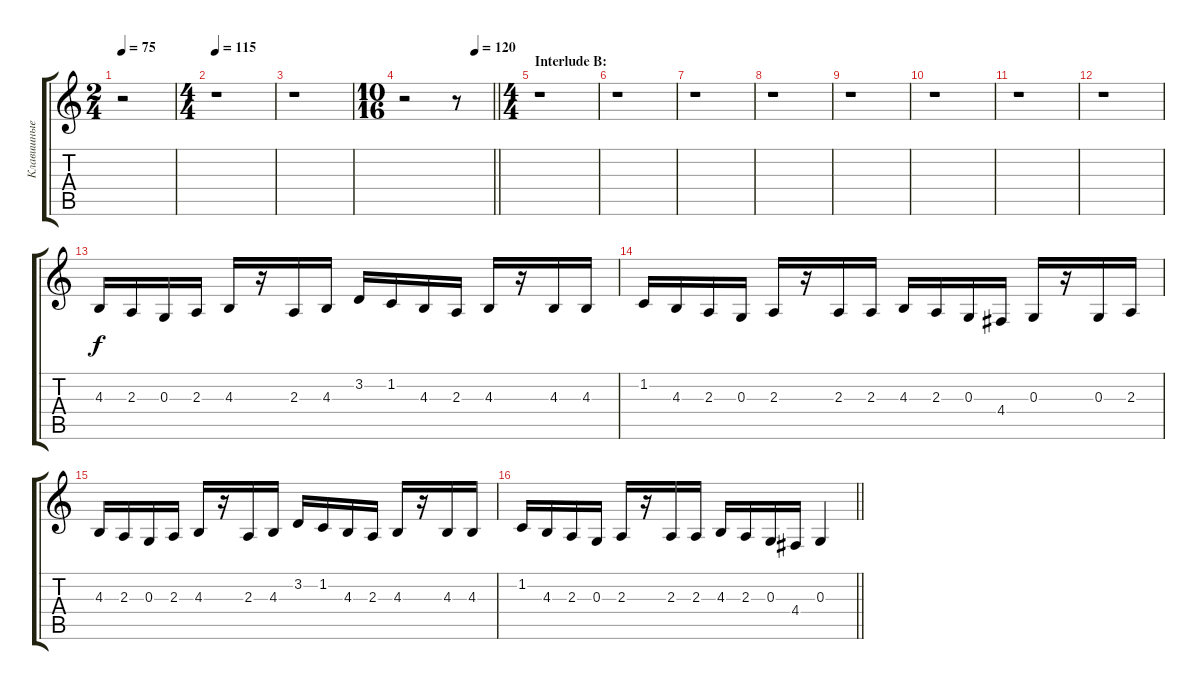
\track ("Клавишные" "Клавишные") {instrument fx1rain}
\staff {score tabs}
\tuning (E4 B3 G3 D3 A2 E2) {hide}
\ts (2 4)
\tempo 75
\clef g2
\ks c
r.2{dy f} |
\ts (4 4)
\tempo 115
r.1 |
r.1 |
\ts (10 16)
\tempo (120 0.8)
\barLineRight lightlight
r.2 r.8 |
\ts (4 4)
\section ("" "Interlude B:")
r.1 |
r.1 |
r.1 |
r.1 |
r.1 |
r.1 |
r.1 |
r.1 |
4.3.16 2.3.16 0.3.16 2.3.16 4.3.16 r.16 2.3.16 4.3.16 3.2.16 1.2.16 4.3.16 2.3.16 4.3.16 r.16 4.3.16 4.3.16 |
1.2.16 4.3.16 2.3.16 0.3.16 2.3.16 r.16 2.3.16 2.3.16 4.3.16 2.3.16 0.3.16 4.4.16 0.3.16 r.16 0.3.16 2.3.16 |
4.3.16 2.3.16 0.3.16 2.3.16 4.3.16 r.16 2.3.16 4.3.16 3.2.16 1.2.16 4.3.16 2.3.16 4.3.16 r.16 4.3.16 4.3.16 |
\barLineRight lightlight
1.2.16 4.3.16 2.3.16 0.3.16 2.3.16 r.16 2.3.16 2.3.16 4.3.16 2.3.16 0.3.16 4.4.16 0.3.4
